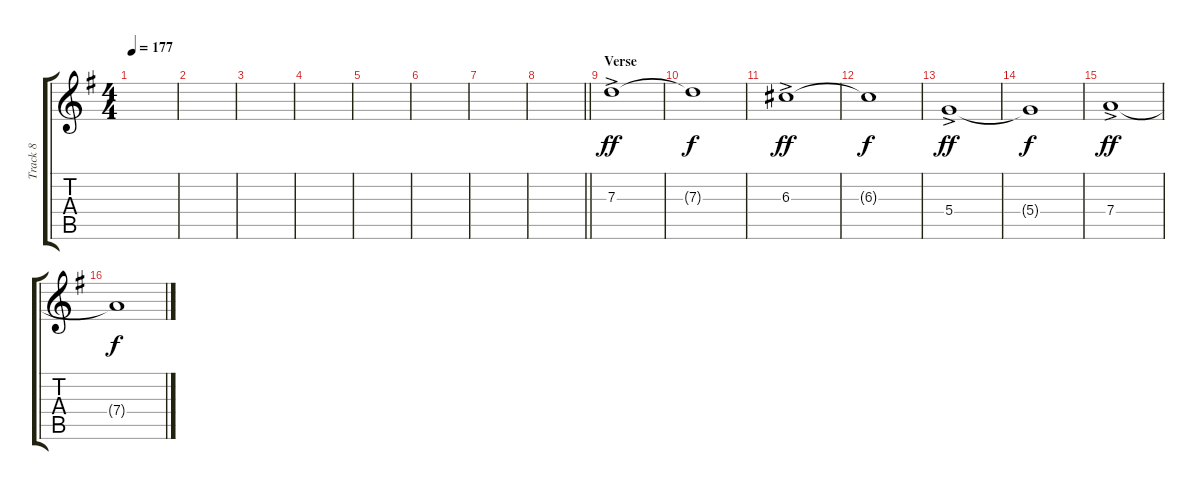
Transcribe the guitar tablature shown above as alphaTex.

\track ("Track 8" "Track 8") {instrument electricguitarclean}
\staff {score tabs}
\tuning (E4 B3 G3 D3 A2 D2) {hide}
\ts (4 4)
\tempo 177
\clef g2
\ks g
|
|
|
|
|
|
|
\barLineRight lightlight
|
\section ("" "Verse")
7.3{ac}.1{dy ff} |
7.3{t}.1{dy f} |
6.3{ac}.1{dy ff} |
6.3{t}.1{dy f} |
5.4{ac}.1{dy ff} |
5.4{t}.1{dy f} |
7.4{ac}.1{dy ff} |
7.4{t}.1{dy f}
